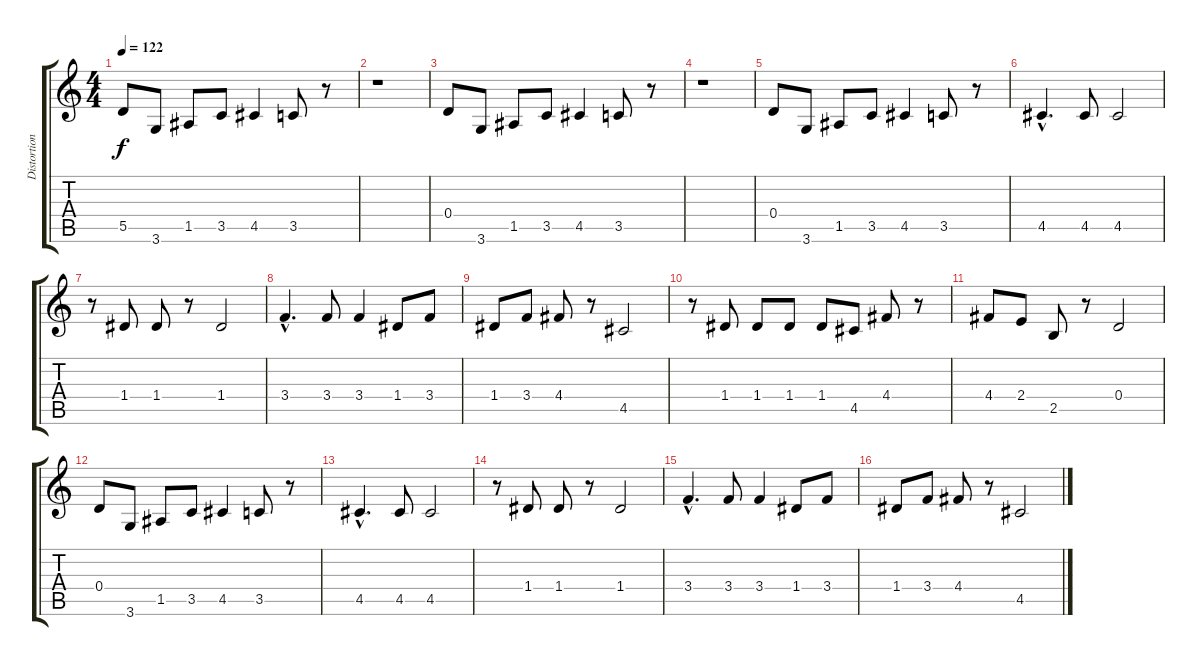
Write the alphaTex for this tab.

\track ("Distortion Guitar" "Distortion") {instrument distortionguitar}
\staff {score tabs}
\tuning (E4 B3 G3 D3 A2 E2) {hide}
\ts (4 4)
\tempo 122
\clef g2
\ks c
5.5.8{dy f instrument distortionguitar} 3.6.8 1.5.8 3.5.8 4.5.4 3.5.8 r.8 |
r.1 |
0.4.8 3.6.8 1.5.8 3.5.8 4.5.4 3.5.8 r.8 |
r.1 |
0.4.8 3.6.8 1.5.8 3.5.8 4.5.4 3.5.8 r.8 |
4.5{hac}.4{d} 4.5.8 4.5.2 |
r.8 1.4.8 1.4.8 r.8 1.4.2 |
3.4{hac}.4{d} 3.4.8 3.4.4 1.4.8 3.4.8 |
1.4.8 3.4.8 4.4.8 r.8 4.5.2 |
r.8 1.4.8 1.4.8 1.4.8 1.4.8 4.5.8 4.4.8 r.8 |
4.4.8 2.4.8 2.5.8 r.8 0.4.2 |
0.4.8 3.6.8 1.5.8 3.5.8 4.5.4 3.5.8 r.8 |
4.5{hac}.4{d} 4.5.8 4.5.2 |
r.8 1.4.8 1.4.8 r.8 1.4.2 |
3.4{hac}.4{d} 3.4.8 3.4.4 1.4.8 3.4.8 |
1.4.8 3.4.8 4.4.8 r.8 4.5.2
